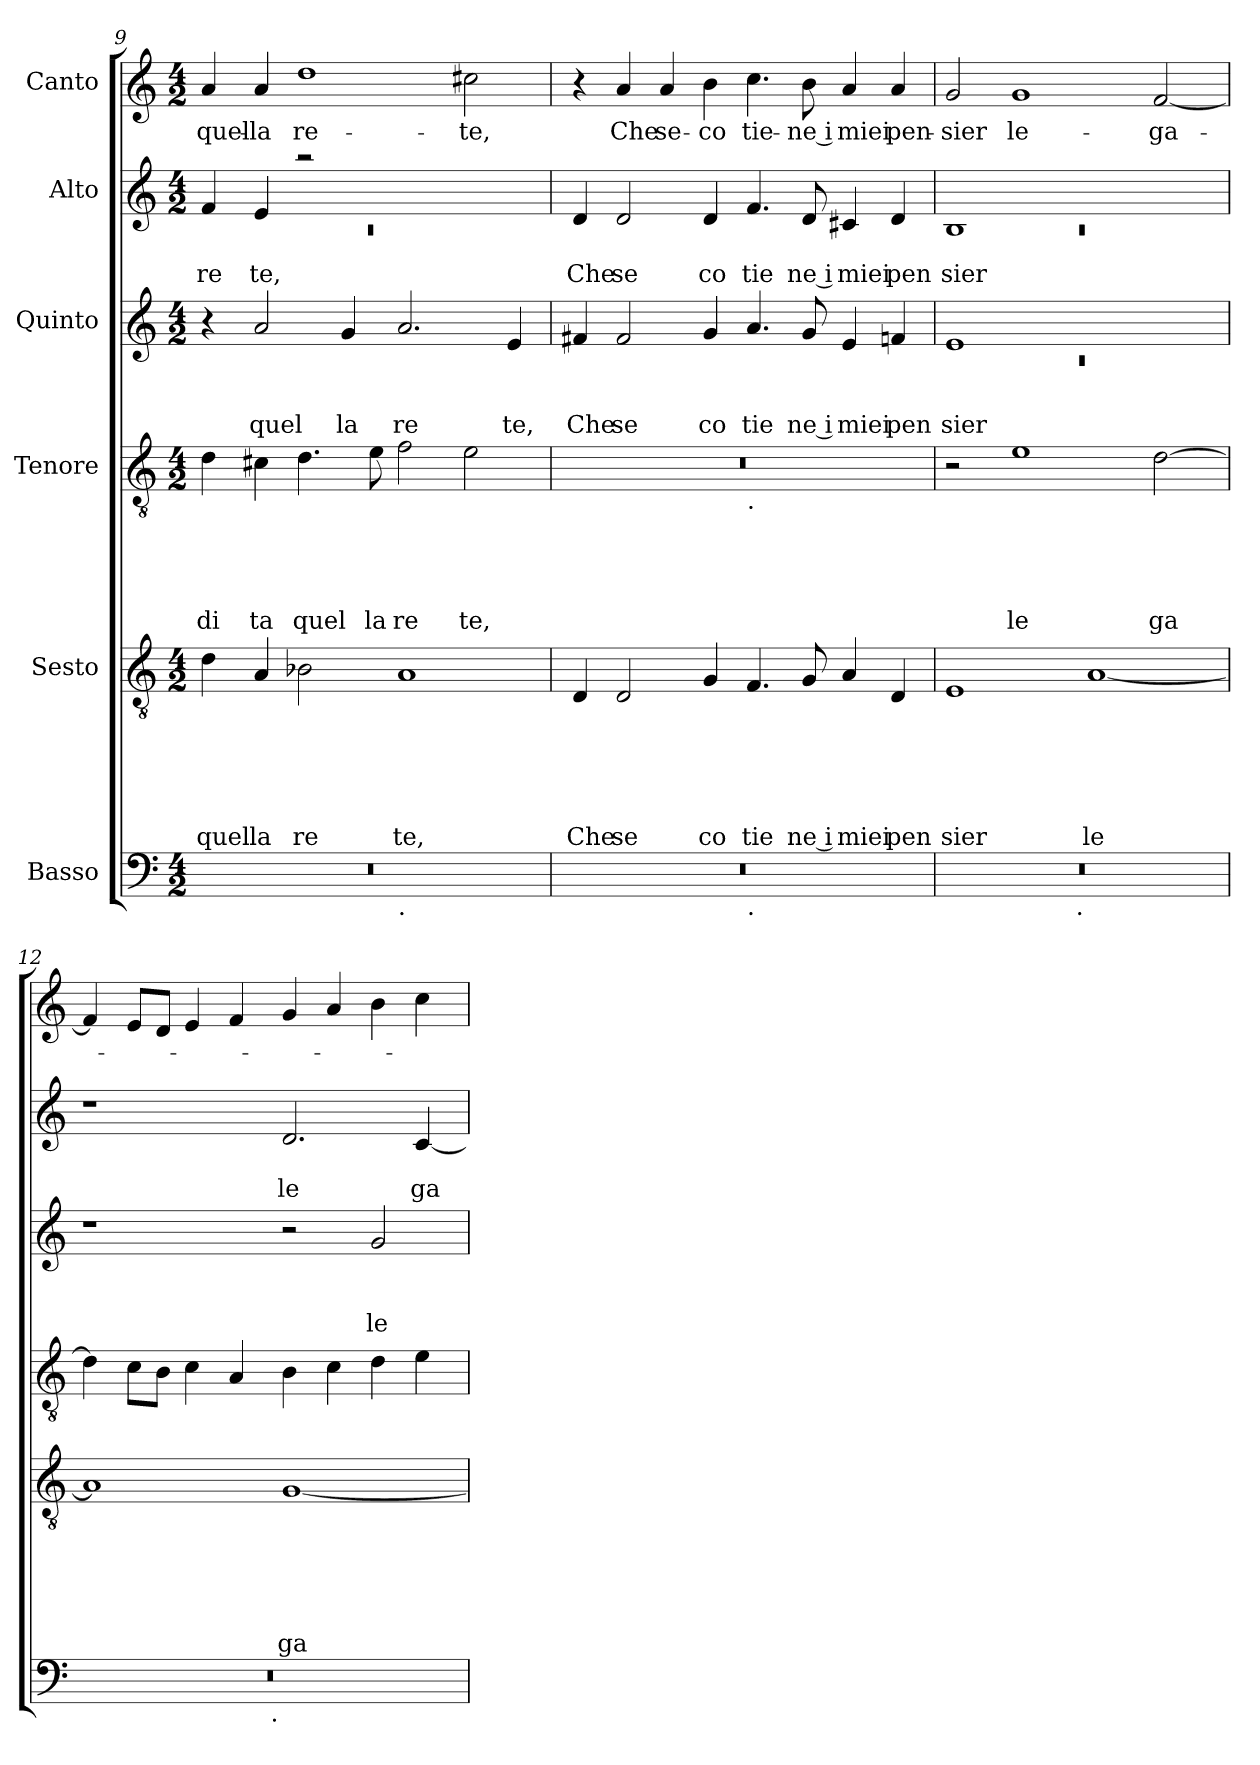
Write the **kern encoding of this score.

**kern	**kern	**text	**text	**text	**text	**text	**text	**kern	**text	**text	**text	**text	**text	**kern	**text	**text	**text	**kern	**text	**text	**kern	**text
*part6	*part5	*part5	*part5	*part5	*part5	*part5	*part5	*part4	*part4	*part4	*part4	*part4	*part4	*part3	*part3	*part3	*part3	*part2	*part2	*part2	*part1	*part1
*staff6	*staff5	*staff5	*staff5	*staff5	*staff5	*staff5	*staff5	*staff4	*staff4	*staff4	*staff4	*staff4	*staff4	*staff3	*staff3	*staff3	*staff3	*staff2	*staff2	*staff2	*staff1	*staff1
*I"Basso	*I"Sesto	*	*	*	*	*	*	*I"Tenore	*	*	*	*	*	*I"Quinto	*	*	*	*I"Alto	*	*	*I"Canto	*
*clefF4	*clefGv2	*	*	*	*	*	*	*clefGv2	*	*	*	*	*	*clefG2	*	*	*	*clefG2	*	*	*clefG2	*
*k[]	*k[]	*	*	*	*	*	*	*k[]	*	*	*	*	*	*k[]	*	*	*	*k[]	*	*	*k[]	*
*C:	*C:	*	*	*	*	*	*	*C:	*	*	*	*	*	*C:	*	*	*	*C:	*	*	*C:	*
*M4/2	*M4/2	*	*	*	*	*	*	*M4/2	*	*	*	*	*	*M4/2	*	*	*	*M4/2	*	*	*M4/2	*
=9	=9	=9	=9	=9	=9	=9	=9	=9	=9	=9	=9	=9	=9	=9	=9	=9	=9	=9	=9	=9	=9	=9
*	*	*	*	*	*	*	*	*	*	*	*	*	*	*	*	*	*	*^	*	*	*	*
!	!	!	!	!	!	!	!LO:LY:b	!	!	!	!	!	!LO:LY:b	!	!	!	!	!	!LO:N:vis=1	!	!LO:LY:b	!	!LO:LY:b
*^	*	*	*	*	*	*	*	*	*	*	*	*	*	*	*	*	*	*	*	*	*	*	*
0r	1ryy	4d\	.	.	.	.	.	quel	4d\	.	.	.	.	di	4r	.	.	.	4f/	0rc	.	re	4a/	quel-
!	!	!	!	!	!	!	!	!LO:LY:b	!	!	!	!	!	!LO:LY:b	!	!	!	!LO:LY:b	!	!	!	!LO:LY:b	!	!LO:LY:b
.	.	4A/	.	.	.	.	.	la	4c#X\	.	.	.	.	ta	2a/	.	.	quel	4e/	.	.	te,	4a/	-la
!	!	!	!	!	!	!	!	!LO:LY:b	!	!	!	!	!	!LO:LY:b	!	!	!	!	!	!	!	!	!	!LO:LY:b
.	.	2B-X\	.	.	.	.	.	re	4.d\	.	.	.	.	quel	.	.	.	.	2raa	.	.	.	1dd	re-
!	!	!	!	!	!	!	!	!	!	!	!	!	!	!	!	!	!	!LO:LY:b	!	!	!	!	!	!
.	.	.	.	.	.	.	.	.	.	.	.	.	.	.	4g/	.	.	la	.	.	.	.	.	.
!	!	!	!	!	!	!	!	!	!	!	!	!	!	!LO:LY:b	!	!	!	!	!	!	!	!	!	!
.	.	.	.	.	.	.	.	.	8e\	.	.	.	.	la	.	.	.	.	.	.	.	.	.	.
!	!LO:TX:b:t=.	!	!	!	!	!	!	!	!	!	!	!	!	!	!	!	!	!	!	!	!	!	!	!
!	!	!	!	!	!	!	!	!LO:LY:b	!	!	!	!	!	!LO:LY:b	!	!	!	!LO:LY:b	!	!	!	!	!	!
.	1ryy	1A	.	.	.	.	.	te,	2f\	.	.	.	.	re	2.a/	.	.	re	1ryy	.	.	.	.	.
!	!	!	!	!	!	!	!	!	!	!	!	!	!	!LO:LY:b	!	!	!	!	!	!	!	!	!	!LO:LY:b
.	.	.	.	.	.	.	.	.	2e\	.	.	.	.	te,	.	.	.	.	.	.	.	.	2cc#X\	-te,
!	!	!	!	!	!	!	!	!	!	!	!	!	!	!	!	!	!	!LO:LY:b	!	!	!	!	!	!
.	.	.	.	.	.	.	.	.	.	.	.	.	.	.	4e/	.	.	te,	.	.	.	.	.	.
*	*	*	*	*	*	*	*	*	*	*	*	*	*	*	*	*	*	*	*v	*v	*	*	*	*
=10	=10	=10	=10	=10	=10	=10	=10	=10	=10	=10	=10	=10	=10	=10	=10	=10	=10	=10	=10	=10	=10	=10	=10
!	!	!	!	!	!	!	!	!LO:LY:b	!	!	!	!	!	!	!	!	!	!LO:LY:b	!	!	!LO:LY:b	!	!
*	*	*	*	*	*	*	*	*	*^	*	*	*	*	*	*	*	*	*	*	*	*	*	*
0r	1ryy	4D/	.	.	.	.	.	Che	0r	1ryy	.	.	.	.	.	4f#X/	.	.	Che	4d/	.	Che	4r	.
!	!	!	!	!	!	!	!	!LO:LY:b	!	!	!	!	!	!	!	!	!	!	!LO:LY:b	!	!	!LO:LY:b	!	!LO:LY:b
.	.	2D/	.	.	.	.	.	se	.	.	.	.	.	.	.	2f#/	.	.	se	2d/	.	se	4a/	Che
!	!	!	!	!	!	!	!	!	!	!	!	!	!	!	!	!	!	!	!	!	!	!	!	!LO:LY:b
.	.	.	.	.	.	.	.	.	.	.	.	.	.	.	.	.	.	.	.	.	.	.	4a/	se-
!	!	!	!	!	!	!	!	!LO:LY:b	!	!	!	!	!	!	!	!	!	!	!LO:LY:b	!	!	!LO:LY:b	!	!LO:LY:b
.	.	4G/	.	.	.	.	.	co	.	.	.	.	.	.	.	4g/	.	.	co	4d/	.	co	4b\	-co
!	!	!	!	!	!	!	!	!	!	!LO:TX:b:t=.	!	!	!	!	!	!	!	!	!	!	!	!	!	!
!	!LO:TX:b:t=.	!	!	!	!	!	!	!	!	!	!	!	!	!	!	!	!	!	!	!	!	!	!	!
!	!	!	!	!	!	!	!	!LO:LY:b	!	!	!	!	!	!	!	!	!	!	!LO:LY:b	!	!	!LO:LY:b	!	!LO:LY:b
.	1ryy	4.F/	.	.	.	.	.	tie	.	1ryy	.	.	.	.	.	4.a/	.	.	tie	4.f/	.	tie	4.cc\	tie-
!	!	!	!	!	!	!	!	!LO:LY:b:rj	!	!	!	!	!	!	!	!	!	!	!LO:LY:b:rj	!	!	!LO:LY:b:rj	!	!LO:LY:b:rj
.	.	8G/	.	.	.	.	.	ne i	.	.	.	.	.	.	.	8g/	.	.	ne i	8d/	.	ne i	8b\	-ne i
!	!	!	!	!	!	!	!	!LO:LY:b	!	!	!	!	!	!	!	!	!	!	!LO:LY:b	!	!	!LO:LY:b	!	!LO:LY:b
.	.	4A/	.	.	.	.	.	miei	.	.	.	.	.	.	.	4e/	.	.	miei	4c#X/	.	miei	4a/	miei
!	!	!	!	!	!	!	!	!LO:LY:b	!	!	!	!	!	!	!	!	!	!	!LO:LY:b	!	!	!LO:LY:b	!	!LO:LY:b
.	.	4D/	.	.	.	.	.	pen	.	.	.	.	.	.	.	4fn/	.	.	pen	4d/	.	pen	4a/	pen-
=11	=11	=11	=11	=11	=11	=11	=11	=11	=11	=11	=11	=11	=11	=11	=11	=11	=11	=11	=11	=11	=11	=11	=11	=11
*	*	*	*	*	*	*	*	*	*	*	*	*	*	*	*	*^	*	*	*	*^	*	*	*	*
!	!	!	!	!	!	!	!	!LO:LY:b	!	!	!	!	!	!	!	!	!LO:N:vis=1	!	!	!LO:LY:b	!	!LO:N:vis=1	!	!LO:LY:b	!	!LO:LY:b
*	*	*	*	*	*	*	*	*	*v	*v	*	*	*	*	*	*	*	*	*	*	*	*	*	*	*	*
0r	2ryy	1E	.	.	.	.	.	sier	2r	.	.	.	.	.	1e	0rc	.	.	sier	1B	0rc	.	sier	2g/	-sier
!	!	!	!	!	!	!	!	!	!	!	!	!	!	!LO:LY:b	!	!	!	!	!	!	!	!	!	!	!LO:LY:b
.	4...ryy	.	.	.	.	.	.	.	1e	.	.	.	.	le	.	.	.	.	.	.	.	.	.	1g	le-
!	!LO:TX:b:t=.	!	!	!	!	!	!	!	!	!	!	!	!	!	!	!	!	!	!	!	!	!	!	!	!
.	1ryy	.	.	.	.	.	.	.	.	.	.	.	.	.	.	.	.	.	.	.	.	.	.	.	.
!	!	!	!	!	!	!	!	!LO:LY:b	!	!	!	!	!	!	!	!	!	!	!	!	!	!	!	!	!
.	.	[<1A	.	.	.	.	.	le	.	.	.	.	.	.	1ryy	.	.	.	.	1ryy	.	.	.	.	.
!	!	!	!	!	!	!	!	!	!	!	!	!	!	!LO:LY:b	!	!	!	!	!	!	!	!	!	!	!LO:LY:b
.	.	.	.	.	.	.	.	.	[<2d\	.	.	.	.	ga	.	.	.	.	.	.	.	.	.	[<2f/	-ga-
.	32ryy	.	.	.	.	.	.	.	.	.	.	.	.	.	.	.	.	.	.	.	.	.	.	.	.
*	*	*	*	*	*	*	*	*	*	*	*	*	*	*	*v	*v	*	*	*	*	*	*	*	*	*
*	*	*	*	*	*	*	*	*	*	*	*	*	*	*	*	*	*	*	*v	*v	*	*	*	*
!!LO:PB:g=z
=12	=12	=12	=12	=12	=12	=12	=12	=12	=12	=12	=12	=12	=12	=12	=12	=12	=12	=12	=12	=12	=12	=12	=12
0r	2ryy	1A]	.	.	.	.	.	.	4d\]	.	.	.	.	.	1r	.	.	.	1r	.	.	4f/]	.
.	.	.	.	.	.	.	.	.	8c\L	.	.	.	.	.	.	.	.	.	.	.	.	8e/L	.
.	.	.	.	.	.	.	.	.	8B\J	.	.	.	.	.	.	.	.	.	.	.	.	8d/J	.
.	4...ryy	.	.	.	.	.	.	.	4c\	.	.	.	.	.	.	.	.	.	.	.	.	4e/	.
.	.	.	.	.	.	.	.	.	4A/	.	.	.	.	.	.	.	.	.	.	.	.	4f/	.
!	!LO:TX:b:t=.	!	!	!	!	!	!	!	!	!	!	!	!	!	!	!	!	!	!	!	!	!	!
.	1ryy	.	.	.	.	.	.	.	.	.	.	.	.	.	.	.	.	.	.	.	.	.	.
!	!	!	!	!	!	!	!	!LO:LY:b	!	!	!	!	!	!	!	!	!	!	!	!	!LO:LY:b	!	!
.	.	[<1G	.	.	.	.	.	ga	4B\	.	.	.	.	.	2r	.	.	.	2.d/	.	le	4g/	.
.	.	.	.	.	.	.	.	.	4c\	.	.	.	.	.	.	.	.	.	.	.	.	4a/	.
!	!	!	!	!	!	!	!	!	!	!	!	!	!	!	!	!	!	!LO:LY:b	!	!	!	!	!
.	.	.	.	.	.	.	.	.	4d\	.	.	.	.	.	2g/	.	.	le	.	.	.	4b\	.
!	!	!	!	!	!	!	!	!	!	!	!	!	!	!	!	!	!	!	!	!	!LO:LY:b	!	!
.	.	.	.	.	.	.	.	.	4e\	.	.	.	.	.	.	.	.	.	[<4c/	.	ga	4cc\	.
.	32ryy	.	.	.	.	.	.	.	.	.	.	.	.	.	.	.	.	.	.	.	.	.	.
*v	*v	*	*	*	*	*	*	*	*	*	*	*	*	*	*	*	*	*	*	*	*	*	*
=	=	=	=	=	=	=	=	=	=	=	=	=	=	=	=	=	=	=	=	=	=	=
*-	*-	*-	*-	*-	*-	*-	*-	*-	*-	*-	*-	*-	*-	*-	*-	*-	*-	*-	*-	*-	*-	*-
